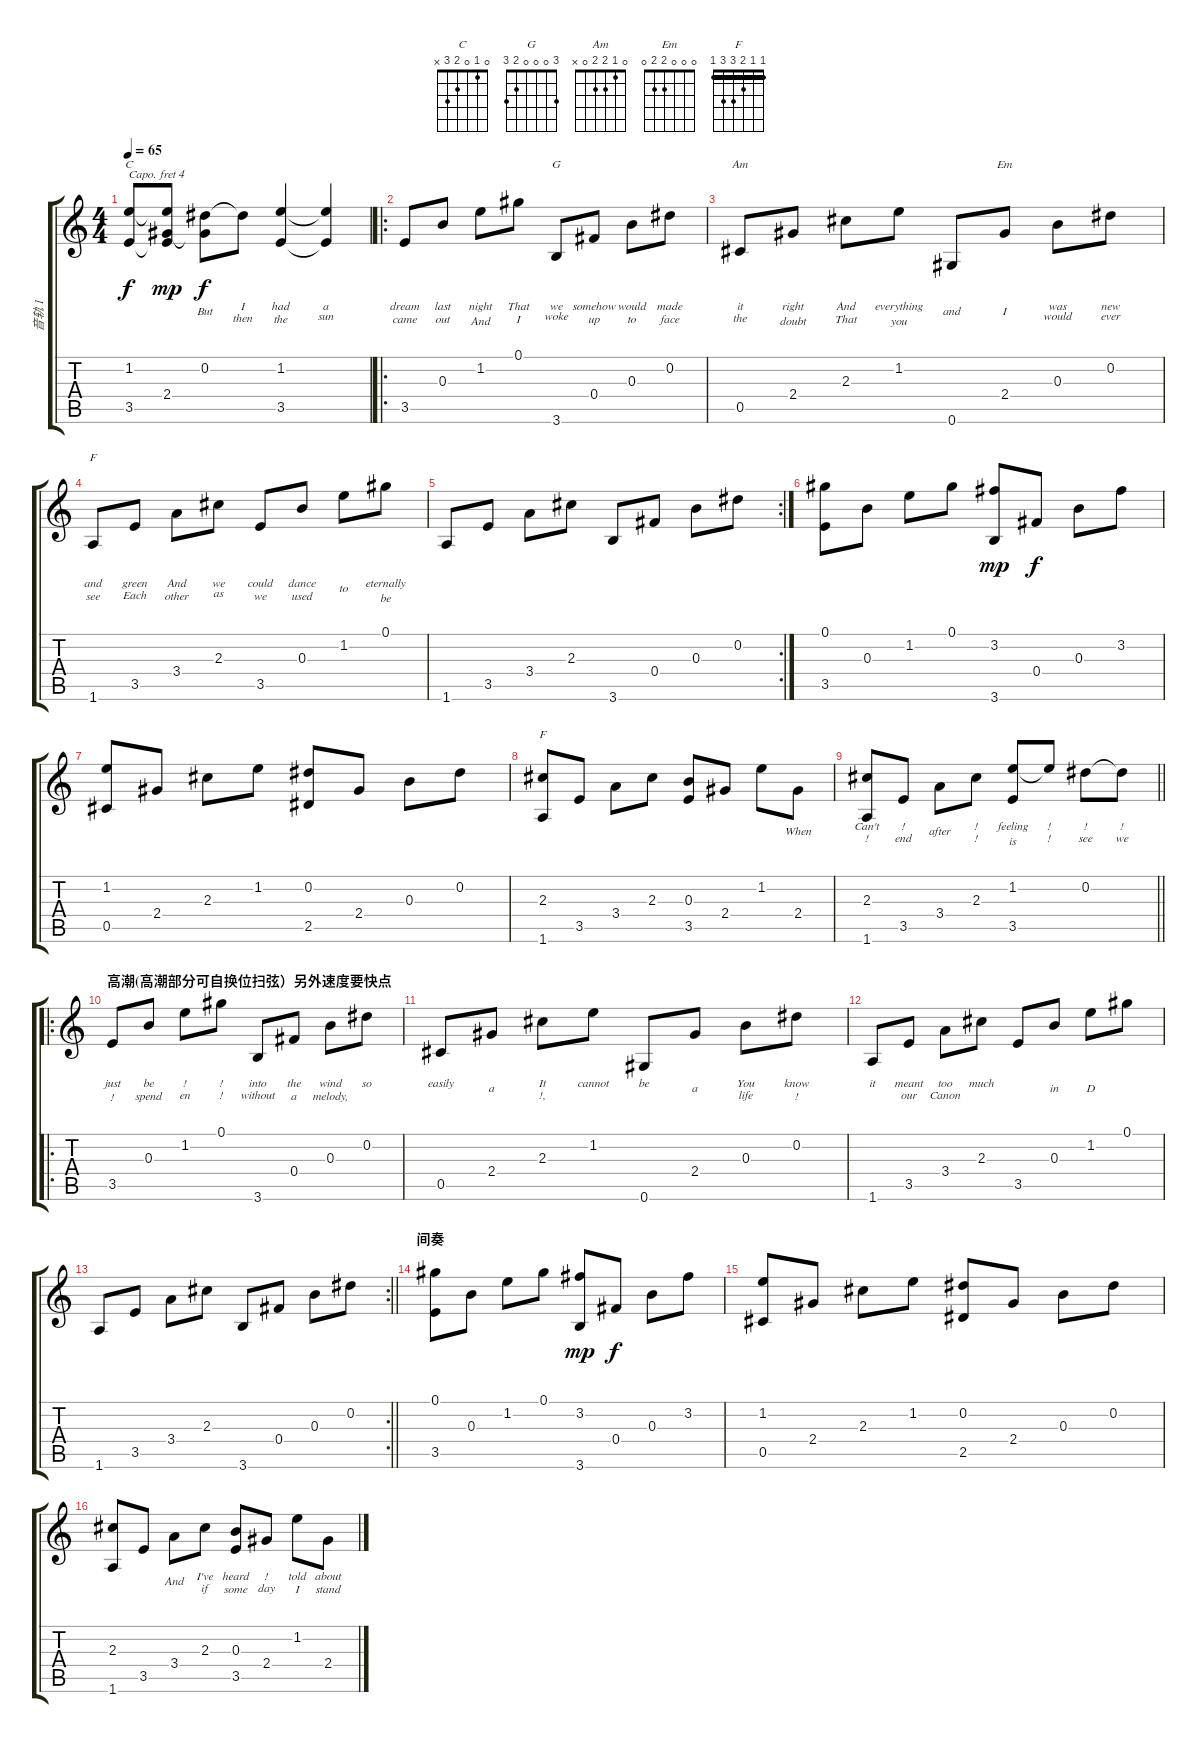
\track ("音轨 1" "音轨 1") {instrument acousticguitarsteel}
\staff {score tabs}
\capo 4
\tuning (E4 B3 G3 D3 A2 E2) {hide}
\chord ("C" 0 1 0 2 3 x)
\chord ("G" 3 0 0 0 2 3)
\chord ("Am" 0 1 2 2 0 x)
\chord ("Em" 0 0 0 2 2 0)
\chord ("F" 1 1 2 3 3 1) {barre 0}
\chord ("F" 1 1 2 3 3 1) {barre 1}
\ts (4 4)
\tempo 65
\clef g2
\ks c
(1.2 3.5).8{ch "C" lyrics (0 "") lyrics (1 "") lyrics (2 "") lyrics (3 "") lyrics (4 "") dy f} (1.2{t} 2.4 3.5{t}).8{lyrics (0 "") lyrics (1 "") lyrics (2 "") lyrics (3 "") lyrics (4 "") dy mp} (0.2 2.4{t}).8{lyrics (0 "") lyrics (1 "But") lyrics (2 "") lyrics (3 "") lyrics (4 "") dy f} 0.2{t}.8{lyrics (0 "I") lyrics (1 "then") lyrics (2 "") lyrics (3 "") lyrics (4 "")} (1.2 3.5).4{lyrics (0 "had") lyrics (1 "the") lyrics (2 "") lyrics (3 "") lyrics (4 "")} (1.2{t} 3.5{t}).4{lyrics (0 "a") lyrics (1 "sun") lyrics (2 "") lyrics (3 "") lyrics (4 "")} |
\ro
3.5.8{lyrics (0 "dream") lyrics (1 "came") lyrics (2 "") lyrics (3 "") lyrics (4 "")} 0.3.8{lyrics (0 "last") lyrics (1 "out") lyrics (2 "") lyrics (3 "") lyrics (4 "")} 1.2.8{lyrics (0 "night") lyrics (1 "And") lyrics (2 "") lyrics (3 "") lyrics (4 "")} 0.1.8{lyrics (0 "That") lyrics (1 "I") lyrics (2 "") lyrics (3 "") lyrics (4 "")} 3.6.8{ch "G" lyrics (0 "we") lyrics (1 "woke") lyrics (2 "") lyrics (3 "") lyrics (4 "")} 0.4.8{lyrics (0 "somehow") lyrics (1 "up") lyrics (2 "") lyrics (3 "") lyrics (4 "")} 0.3.8{lyrics (0 "would") lyrics (1 "to") lyrics (2 "") lyrics (3 "") lyrics (4 "")} 0.2.8{lyrics (0 "made") lyrics (1 "face") lyrics (2 "") lyrics (3 "") lyrics (4 "")} |
0.5.8{ch "Am" lyrics (0 "it") lyrics (1 "the") lyrics (2 "") lyrics (3 "") lyrics (4 "")} 2.4.8{lyrics (0 "right") lyrics (1 "doubt") lyrics (2 "") lyrics (3 "") lyrics (4 "")} 2.3.8{lyrics (0 "And") lyrics (1 "That") lyrics (2 "") lyrics (3 "") lyrics (4 "")} 1.2.8{lyrics (0 "everything") lyrics (1 "you") lyrics (2 "") lyrics (3 "") lyrics (4 "")} 0.6.8{lyrics (0 "") lyrics (1 "and") lyrics (2 "") lyrics (3 "") lyrics (4 "")} 2.4.8{ch "Em" lyrics (0 "") lyrics (1 "I") lyrics (2 "") lyrics (3 "") lyrics (4 "")} 0.3.8{lyrics (0 "was") lyrics (1 "would") lyrics (2 "") lyrics (3 "") lyrics (4 "")} 0.2.8{lyrics (0 "new") lyrics (1 "ever") lyrics (2 "") lyrics (3 "") lyrics (4 "")} |
1.6.8{ch "F" lyrics (0 "and") lyrics (1 "see") lyrics (2 "") lyrics (3 "") lyrics (4 "")} 3.5.8{lyrics (0 "green") lyrics (1 "Each") lyrics (2 "") lyrics (3 "") lyrics (4 "")} 3.4.8{lyrics (0 "And") lyrics (1 "other") lyrics (2 "") lyrics (3 "") lyrics (4 "")} 2.3.8{lyrics (0 "we") lyrics (1 "as") lyrics (2 "") lyrics (3 "") lyrics (4 "")} 3.5.8{lyrics (0 "could") lyrics (1 "we") lyrics (2 "") lyrics (3 "") lyrics (4 "")} 0.3.8{lyrics (0 "dance") lyrics (1 "used") lyrics (2 "") lyrics (3 "") lyrics (4 "")} 1.2.8{lyrics (0 "") lyrics (1 "to") lyrics (2 "") lyrics (3 "") lyrics (4 "")} 0.1.8{lyrics (0 "eternally") lyrics (1 "be") lyrics (2 "") lyrics (3 "") lyrics (4 "")} |
\rc 2
1.6.8{lyrics (0 "") lyrics (1 "") lyrics (2 "") lyrics (3 "") lyrics (4 "")} 3.5.8{lyrics (0 "") lyrics (1 "") lyrics (2 "") lyrics (3 "") lyrics (4 "")} 3.4.8{lyrics (0 "") lyrics (1 "") lyrics (2 "") lyrics (3 "") lyrics (4 "")} 2.3.8{lyrics (0 "") lyrics (1 "") lyrics (2 "") lyrics (3 "") lyrics (4 "")} 3.6.8{lyrics (0 "") lyrics (1 "") lyrics (2 "") lyrics (3 "") lyrics (4 "")} 0.4.8{lyrics (0 "") lyrics (1 "") lyrics (2 "") lyrics (3 "") lyrics (4 "")} 0.3.8{lyrics (0 "") lyrics (1 "") lyrics (2 "") lyrics (3 "") lyrics (4 "")} 0.2.8{lyrics (0 "") lyrics (1 "") lyrics (2 "") lyrics (3 "") lyrics (4 "")} |
(0.1 3.5).8{lyrics (0 "") lyrics (1 "") lyrics (2 "") lyrics (3 "") lyrics (4 "")} 0.3.8{lyrics (0 "") lyrics (1 "") lyrics (2 "") lyrics (3 "") lyrics (4 "")} 1.2.8{lyrics (0 "") lyrics (1 "") lyrics (2 "") lyrics (3 "") lyrics (4 "")} 0.1.8{lyrics (0 "") lyrics (1 "") lyrics (2 "") lyrics (3 "") lyrics (4 "")} (3.2 3.6).8{lyrics (0 "") lyrics (1 "") lyrics (2 "") lyrics (3 "") lyrics (4 "") dy mp} 0.4.8{lyrics (0 "") lyrics (1 "") lyrics (2 "") lyrics (3 "") lyrics (4 "") dy f} 0.3.8{lyrics (0 "") lyrics (1 "") lyrics (2 "") lyrics (3 "") lyrics (4 "")} 3.2.8{lyrics (0 "") lyrics (1 "") lyrics (2 "") lyrics (3 "") lyrics (4 "")} |
(1.2 0.5).8{lyrics (0 "") lyrics (1 "") lyrics (2 "") lyrics (3 "") lyrics (4 "")} 2.4.8{lyrics (0 "") lyrics (1 "") lyrics (2 "") lyrics (3 "") lyrics (4 "")} 2.3.8{lyrics (0 "") lyrics (1 "") lyrics (2 "") lyrics (3 "") lyrics (4 "")} 1.2.8{lyrics (0 "") lyrics (1 "") lyrics (2 "") lyrics (3 "") lyrics (4 "")} (0.2 2.5).8{lyrics (0 "") lyrics (1 "") lyrics (2 "") lyrics (3 "") lyrics (4 "")} 2.4.8{lyrics (0 "") lyrics (1 "") lyrics (2 "") lyrics (3 "") lyrics (4 "")} 0.3.8{lyrics (0 "") lyrics (1 "") lyrics (2 "") lyrics (3 "") lyrics (4 "")} 0.2.8{lyrics (0 "") lyrics (1 "") lyrics (2 "") lyrics (3 "") lyrics (4 "")} |
(2.3 1.6).8{ch "F" lyrics (0 "") lyrics (1 "") lyrics (2 "") lyrics (3 "") lyrics (4 "")} 3.5.8{lyrics (0 "") lyrics (1 "") lyrics (2 "") lyrics (3 "") lyrics (4 "")} 3.4.8{lyrics (0 "") lyrics (1 "") lyrics (2 "") lyrics (3 "") lyrics (4 "")} 2.3.8{lyrics (0 "") lyrics (1 "") lyrics (2 "") lyrics (3 "") lyrics (4 "")} (0.3 3.5).8{lyrics (0 "") lyrics (1 "") lyrics (2 "") lyrics (3 "") lyrics (4 "")} 2.4.8{lyrics (0 "") lyrics (1 "") lyrics (2 "") lyrics (3 "") lyrics (4 "")} 1.2.8{lyrics (0 "") lyrics (1 "") lyrics (2 "") lyrics (3 "") lyrics (4 "")} 2.4.8{lyrics (0 "") lyrics (1 "When") lyrics (2 "") lyrics (3 "") lyrics (4 "")} |
\barLineRight lightlight
(2.3 1.6).8{lyrics (0 "Can't") lyrics (1 "!") lyrics (2 "") lyrics (3 "") lyrics (4 "")} 3.5.8{lyrics (0 "!") lyrics (1 "end") lyrics (2 "") lyrics (3 "") lyrics (4 "")} 3.4.8{lyrics (0 "") lyrics (1 "after") lyrics (2 "") lyrics (3 "") lyrics (4 "")} 2.3.8{lyrics (0 "!") lyrics (1 "!") lyrics (2 "") lyrics (3 "") lyrics (4 "")} (1.2 3.5).8{lyrics (0 "feeling") lyrics (1 "is") lyrics (2 "") lyrics (3 "") lyrics (4 "")} 1.2{t}.8{lyrics (0 "!") lyrics (1 "!") lyrics (2 "") lyrics (3 "") lyrics (4 "")} 0.2.8{lyrics (0 "!") lyrics (1 "see") lyrics (2 "") lyrics (3 "") lyrics (4 "")} 0.2{t}.8{lyrics (0 "!") lyrics (1 "we") lyrics (2 "") lyrics (3 "") lyrics (4 "")} |
\ro
\section ("" "高潮(高潮部分可自换位扫弦）另外速度要快点")
3.5.8{lyrics (0 "just") lyrics (1 "!") lyrics (2 "") lyrics (3 "") lyrics (4 "")} 0.3.8{lyrics (0 "be") lyrics (1 "spend") lyrics (2 "") lyrics (3 "") lyrics (4 "")} 1.2.8{lyrics (0 "!") lyrics (1 "en") lyrics (2 "") lyrics (3 "") lyrics (4 "")} 0.1.8{lyrics (0 "!") lyrics (1 "!") lyrics (2 "") lyrics (3 "") lyrics (4 "")} 3.6.8{lyrics (0 "into") lyrics (1 "without") lyrics (2 "") lyrics (3 "") lyrics (4 "")} 0.4.8{lyrics (0 "the") lyrics (1 "a") lyrics (2 "") lyrics (3 "") lyrics (4 "")} 0.3.8{lyrics (0 "wind") lyrics (1 "melody,") lyrics (2 "") lyrics (3 "") lyrics (4 "")} 0.2.8{lyrics (0 "so") lyrics (1 "") lyrics (2 "") lyrics (3 "") lyrics (4 "")} |
0.5.8{lyrics (0 "easily") lyrics (1 "") lyrics (2 "") lyrics (3 "") lyrics (4 "")} 2.4.8{lyrics (0 "") lyrics (1 "a") lyrics (2 "") lyrics (3 "") lyrics (4 "")} 2.3.8{lyrics (0 "It") lyrics (1 "!,") lyrics (2 "") lyrics (3 "") lyrics (4 "")} 1.2.8{lyrics (0 "cannot") lyrics (1 "") lyrics (2 "") lyrics (3 "") lyrics (4 "")} 0.6.8{lyrics (0 "be") lyrics (1 "") lyrics (2 "") lyrics (3 "") lyrics (4 "")} 2.4.8{lyrics (0 "") lyrics (1 "a") lyrics (2 "") lyrics (3 "") lyrics (4 "")} 0.3.8{lyrics (0 "You") lyrics (1 "life") lyrics (2 "") lyrics (3 "") lyrics (4 "")} 0.2.8{lyrics (0 "know") lyrics (1 "!") lyrics (2 "") lyrics (3 "") lyrics (4 "")} |
1.6.8{lyrics (0 "it") lyrics (1 "") lyrics (2 "") lyrics (3 "") lyrics (4 "")} 3.5.8{lyrics (0 "meant") lyrics (1 "our") lyrics (2 "") lyrics (3 "") lyrics (4 "")} 3.4.8{lyrics (0 "too") lyrics (1 "Canon") lyrics (2 "") lyrics (3 "") lyrics (4 "")} 2.3.8{lyrics (0 "much") lyrics (1 "") lyrics (2 "") lyrics (3 "") lyrics (4 "")} 3.5.8{lyrics (0 "") lyrics (1 "") lyrics (2 "") lyrics (3 "") lyrics (4 "")} 0.3.8{lyrics (0 "") lyrics (1 "in") lyrics (2 "") lyrics (3 "") lyrics (4 "")} 1.2.8{lyrics (0 "") lyrics (1 "D") lyrics (2 "") lyrics (3 "") lyrics (4 "")} 0.1.8{lyrics (0 "") lyrics (1 "") lyrics (2 "") lyrics (3 "") lyrics (4 "")} |
\rc 2
\barLineRight lightlight
1.6.8{lyrics (0 "") lyrics (1 "") lyrics (2 "") lyrics (3 "") lyrics (4 "")} 3.5.8{lyrics (0 "") lyrics (1 "") lyrics (2 "") lyrics (3 "") lyrics (4 "")} 3.4.8{lyrics (0 "") lyrics (1 "") lyrics (2 "") lyrics (3 "") lyrics (4 "")} 2.3.8{lyrics (0 "") lyrics (1 "") lyrics (2 "") lyrics (3 "") lyrics (4 "")} 3.6.8{lyrics (0 "") lyrics (1 "") lyrics (2 "") lyrics (3 "") lyrics (4 "")} 0.4.8{lyrics (0 "") lyrics (1 "") lyrics (2 "") lyrics (3 "") lyrics (4 "")} 0.3.8{lyrics (0 "") lyrics (1 "") lyrics (2 "") lyrics (3 "") lyrics (4 "")} 0.2.8{lyrics (0 "") lyrics (1 "") lyrics (2 "") lyrics (3 "") lyrics (4 "")} |
\section ("" "间奏")
(0.1 3.5).8{lyrics (0 "") lyrics (1 "") lyrics (2 "") lyrics (3 "") lyrics (4 "")} 0.3.8{lyrics (0 "") lyrics (1 "") lyrics (2 "") lyrics (3 "") lyrics (4 "")} 1.2.8{lyrics (0 "") lyrics (1 "") lyrics (2 "") lyrics (3 "") lyrics (4 "")} 0.1.8{lyrics (0 "") lyrics (1 "") lyrics (2 "") lyrics (3 "") lyrics (4 "")} (3.2 3.6).8{lyrics (0 "") lyrics (1 "") lyrics (2 "") lyrics (3 "") lyrics (4 "") dy mp} 0.4.8{lyrics (0 "") lyrics (1 "") lyrics (2 "") lyrics (3 "") lyrics (4 "") dy f} 0.3.8{lyrics (0 "") lyrics (1 "") lyrics (2 "") lyrics (3 "") lyrics (4 "")} 3.2.8{lyrics (0 "") lyrics (1 "") lyrics (2 "") lyrics (3 "") lyrics (4 "")} |
(1.2 0.5).8{lyrics (0 "") lyrics (1 "") lyrics (2 "") lyrics (3 "") lyrics (4 "")} 2.4.8{lyrics (0 "") lyrics (1 "") lyrics (2 "") lyrics (3 "") lyrics (4 "")} 2.3.8{lyrics (0 "") lyrics (1 "") lyrics (2 "") lyrics (3 "") lyrics (4 "")} 1.2.8{lyrics (0 "") lyrics (1 "") lyrics (2 "") lyrics (3 "") lyrics (4 "")} (0.2 2.5).8{lyrics (0 "") lyrics (1 "") lyrics (2 "") lyrics (3 "") lyrics (4 "")} 2.4.8{lyrics (0 "") lyrics (1 "") lyrics (2 "") lyrics (3 "") lyrics (4 "")} 0.3.8{lyrics (0 "") lyrics (1 "") lyrics (2 "") lyrics (3 "") lyrics (4 "")} 0.2.8{lyrics (0 "") lyrics (1 "") lyrics (2 "") lyrics (3 "") lyrics (4 "")} |
(2.3 1.6).8{lyrics (0 "") lyrics (1 "") lyrics (2 "") lyrics (3 "") lyrics (4 "")} 3.5.8{lyrics (0 "") lyrics (1 "") lyrics (2 "") lyrics (3 "") lyrics (4 "")} 3.4.8{lyrics (0 "") lyrics (1 "And") lyrics (2 "") lyrics (3 "") lyrics (4 "")} 2.3.8{lyrics (0 "I've") lyrics (1 "if") lyrics (2 "") lyrics (3 "") lyrics (4 "")} (0.3 3.5).8{lyrics (0 "heard") lyrics (1 "some") lyrics (2 "") lyrics (3 "") lyrics (4 "")} 2.4.8{lyrics (0 "!") lyrics (1 "day") lyrics (2 "") lyrics (3 "") lyrics (4 "")} 1.2.8{lyrics (0 "told") lyrics (1 "I") lyrics (2 "") lyrics (3 "") lyrics (4 "")} 2.4.8{lyrics (0 "about") lyrics (1 "stand") lyrics (2 "") lyrics (3 "") lyrics (4 "")}
